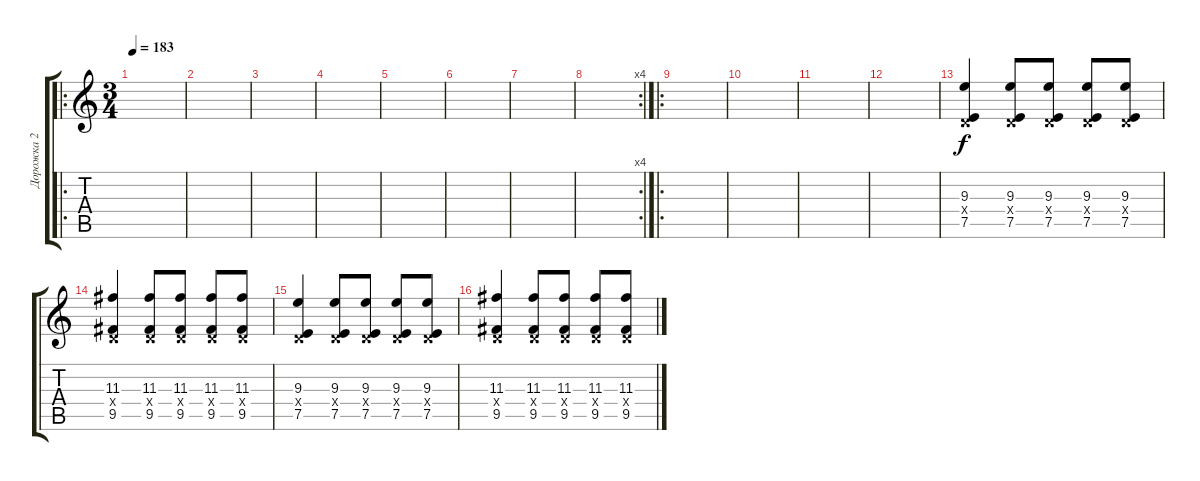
\track ("Дорожка 2" "Дорожка 2") {instrument acousticguitarsteel}
\staff {score tabs}
\tuning (E4 B3 G3 D3 A2 D2) {hide}
\ro
\ts (3 4)
\tempo 183
\clef g2
\ks c
|
|
|
|
|
|
|
\rc 4
|
\ro
|
|
|
|
(9.3 0.4{x} 7.5).4 (9.3 0.4{x} 7.5).8 (9.3 0.4{x} 7.5).8 (9.3 0.4{x} 7.5).8 (9.3 0.4{x} 7.5).8 |
(11.3 0.4{x} 9.5).4 (11.3 0.4{x} 9.5).8 (11.3 0.4{x} 9.5).8 (11.3 0.4{x} 9.5).8 (11.3 0.4{x} 9.5).8 |
(9.3 0.4{x} 7.5).4 (9.3 0.4{x} 7.5).8 (9.3 0.4{x} 7.5).8 (9.3 0.4{x} 7.5).8 (9.3 0.4{x} 7.5).8 |
(11.3 0.4{x} 9.5).4 (11.3 0.4{x} 9.5).8 (11.3 0.4{x} 9.5).8 (11.3 0.4{x} 9.5).8 (11.3 0.4{x} 9.5).8
